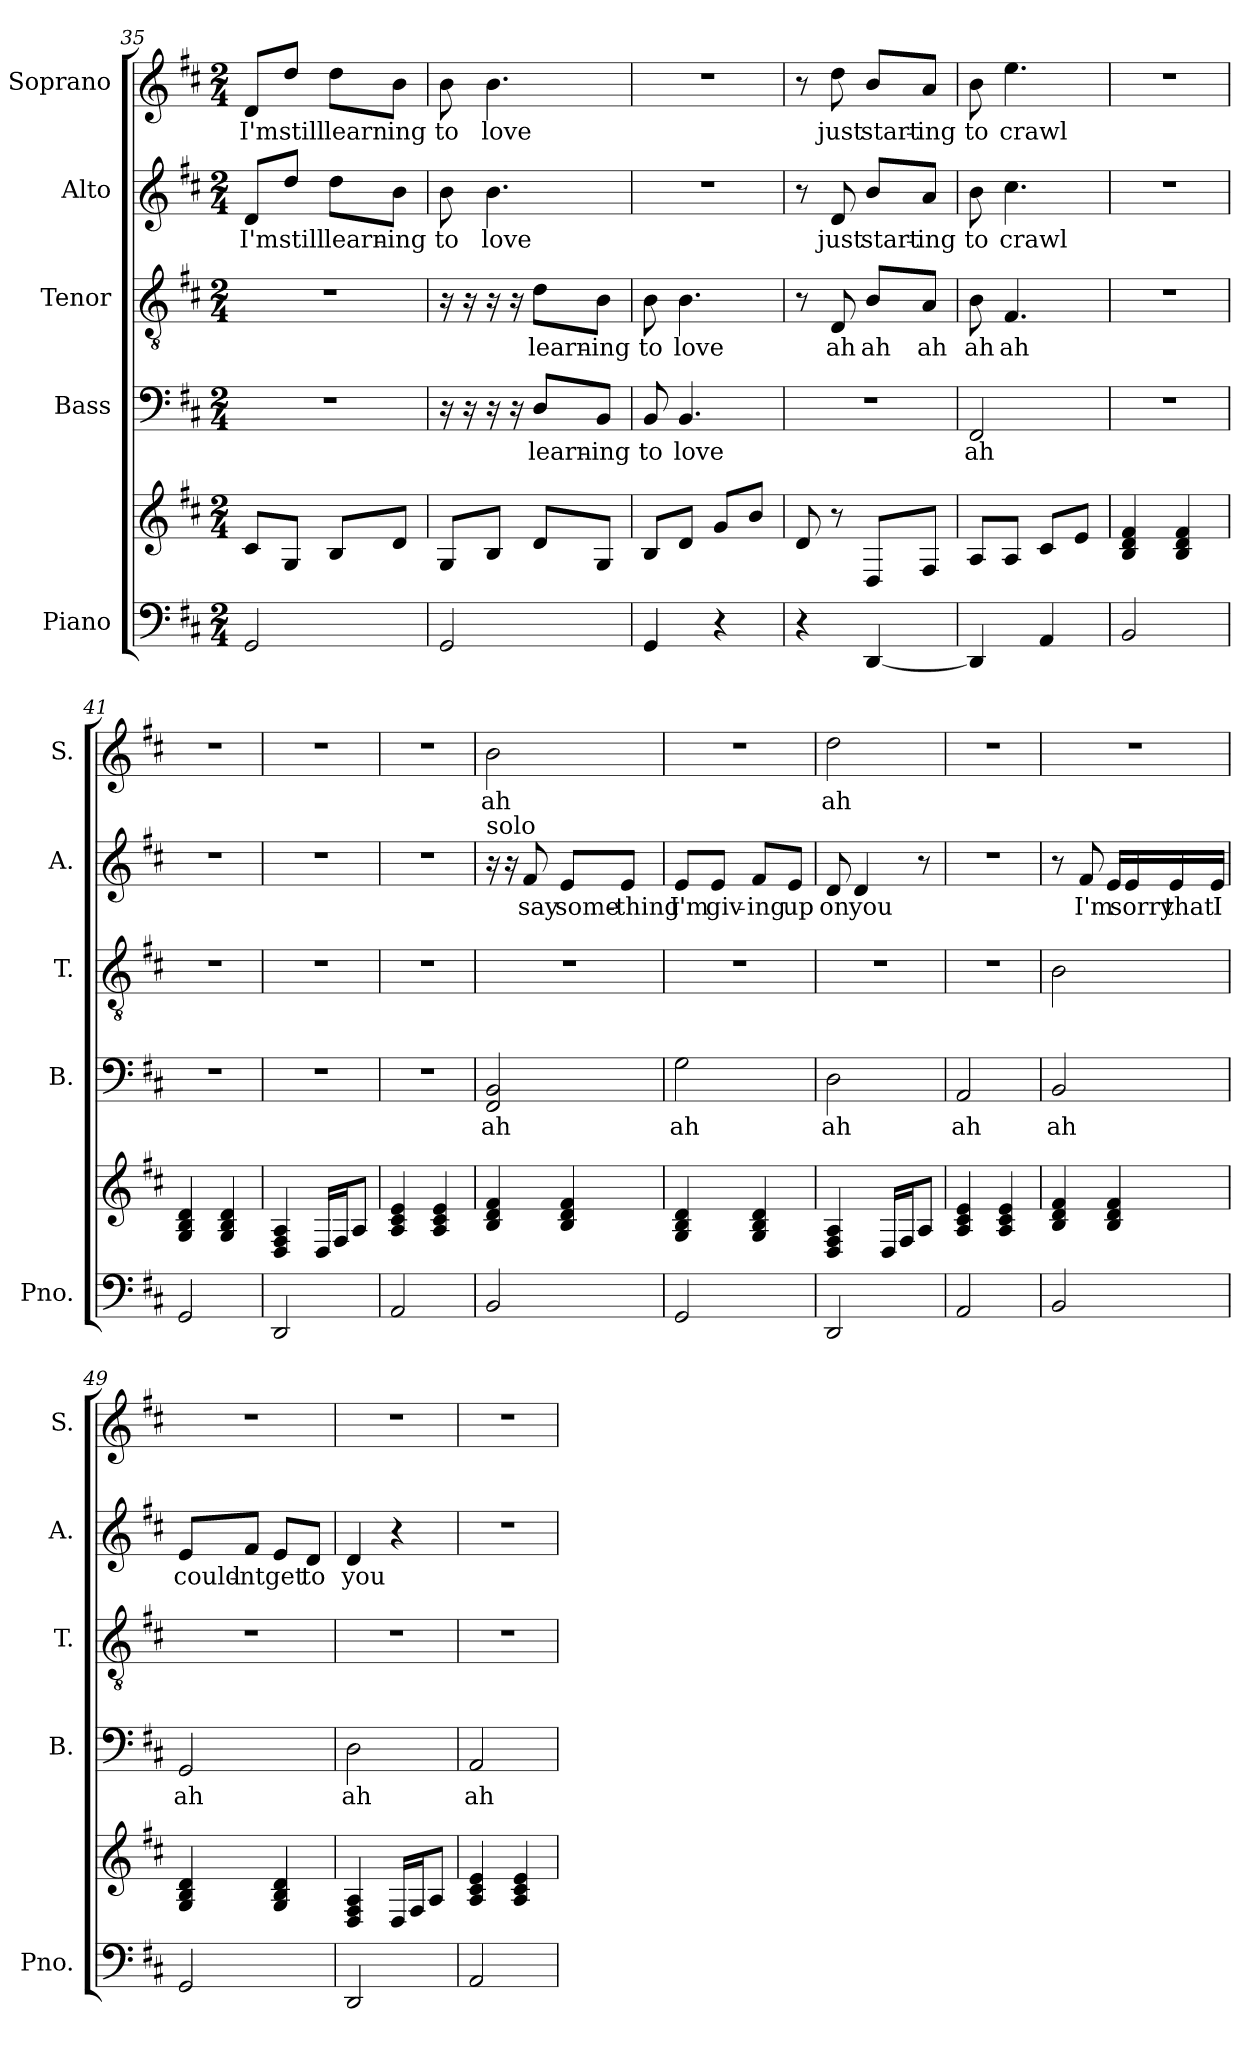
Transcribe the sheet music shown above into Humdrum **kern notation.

**kern	**kern	**kern	**text	**kern	**text	**kern	**text	**kern	**text
*part5	*part5	*part4	*part4	*part3	*part3	*part2	*part2	*part1	*part1
*staff6	*staff5	*staff4	*staff4	*staff3	*staff3	*staff2	*staff2	*staff1	*staff1
*I"Piano	*	*I"Bass	*	*I"Tenor	*	*I"Alto	*	*I"Soprano	*
*I'Pno.	*	*I'B.	*	*I'T.	*	*I'A.	*	*I'S.	*
!!LO:LB:g=z
*clefF4	*clefG2	*clefF4	*	*clefGv2	*	*clefG2	*	*clefG2	*
*k[f#c#]	*k[f#c#]	*k[f#c#]	*	*k[f#c#]	*	*k[f#c#]	*	*k[f#c#]	*
*M2/4	*M2/4	*M2/4	*	*M2/4	*	*M2/4	*	*M2/4	*
=35	=35	=35	=35	=35	=35	=35	=35	=35	=35
!	!	!	!	!	!	!	!LO:LY:b	!	!LO:LY:b
2GG/	8c#/L	2r	.	2r	.	8d/L	I'm	8d/L	I'm
!	!	!	!	!	!	!	!LO:LY:b	!	!LO:LY:b
.	8G/J	.	.	.	.	8dd/J	still	8dd/J	still
!	!	!	!	!	!	!	!LO:LY:b	!	!LO:LY:b
.	8B/L	.	.	.	.	8dd\L	learn-	8dd\L	learn
!	!	!	!	!	!	!	!LO:LY:b	!	!LO:LY:b
.	8d/J	.	.	.	.	8b\J	-ing	8b\J	ing
=36	=36	=36	=36	=36	=36	=36	=36	=36	=36
!	!	!	!	!	!	!	!LO:LY:b	!	!LO:LY:b
2GG/	8G/L	16r	.	16r	.	8b\	to	8b\	to
.	.	16r	.	16r	.	.	.	.	.
!	!	!	!	!	!	!	!LO:LY:b	!	!LO:LY:b
.	8B/J	16r	.	16r	.	4.b\	love	4.b\	love
.	.	16r	.	16r	.	.	.	.	.
!	!	!	!LO:LY:b	!	!LO:LY:b	!	!	!	!
.	8d/L	8D/L	learn-	8d\L	learn-	.	.	.	.
!	!	!	!LO:LY:b	!	!LO:LY:b	!	!	!	!
.	8G/J	8BB/J	-ing	8B\J	-ing	.	.	.	.
=37	=37	=37	=37	=37	=37	=37	=37	=37	=37
!	!	!	!LO:LY:b	!	!LO:LY:b	!	!	!	!
4GG/	8B/L	8BB/	to	8B\	to	2r	.	2r	.
!	!	!	!LO:LY:b	!	!LO:LY:b	!	!	!	!
.	8d/J	4.BB/	love	4.B\	love	.	.	.	.
4r	8g/L	.	.	.	.	.	.	.	.
.	8b/J	.	.	.	.	.	.	.	.
=38	=38	=38	=38	=38	=38	=38	=38	=38	=38
4r	8d/	2r	.	8r	.	8r	.	8r	.
!	!	!	!	!	!LO:LY:b	!	!LO:LY:b	!	!LO:LY:b
.	8r	.	.	8D/	ah	8d/	just	8dd\	just
!	!	!	!	!	!LO:LY:b	!	!LO:LY:b	!	!LO:LY:b
[4DD/	8D/L	.	.	8B/L	ah	8b/L	start-	8b/L	start-
!	!	!	!	!	!LO:LY:b	!	!LO:LY:b	!	!LO:LY:b
.	8F#/J	.	.	8A/J	ah	8a/J	-ing	8a/J	-ing
=39	=39	=39	=39	=39	=39	=39	=39	=39	=39
!	!	!	!LO:LY:b	!	!LO:LY:b	!	!LO:LY:b	!	!LO:LY:b
4DD/]	8A/L	2FF#/	ah	8B\	ah	8b\	to	8b\	to
!	!	!	!	!	!LO:LY:b	!	!LO:LY:b	!	!LO:LY:b
.	8A/J	.	.	4.F#/	ah	4.cc#\	crawl	4.ee\	crawl
4AA/	8c#/L	.	.	.	.	.	.	.	.
.	8e/J	.	.	.	.	.	.	.	.
=40	=40	=40	=40	=40	=40	=40	=40	=40	=40
2BB/	4B/ 4d/ 4f#/	2r	.	2r	.	2r	.	2r	.
.	4B/ 4d/ 4f#/	.	.	.	.	.	.	.	.
=41	=41	=41	=41	=41	=41	=41	=41	=41	=41
2GG/	4G/ 4B/ 4d/	2r	.	2r	.	2r	.	2r	.
.	4G/ 4B/ 4d/	.	.	.	.	.	.	.	.
!!LO:PB:g=z
=42	=42	=42	=42	=42	=42	=42	=42	=42	=42
2DD/	4D/ 4F#/ 4A/	2r	.	2r	.	2r	.	2r	.
.	16D/LL	.	.	.	.	.	.	.	.
.	16F#/J	.	.	.	.	.	.	.	.
.	8A/J	.	.	.	.	.	.	.	.
=43	=43	=43	=43	=43	=43	=43	=43	=43	=43
2AA/	4A/ 4c#/ 4e/	2r	.	2r	.	2r	.	2r	.
.	4A/ 4c#/ 4e/	.	.	.	.	.	.	.	.
=44	=44	=44	=44	=44	=44	=44	=44	=44	=44
!	!	!	!	!	!	!LO:TX:a:t=solo	!	!	!
!	!	!	!LO:LY:b	!	!	!	!	!	!LO:LY:b
2BB/	4B/ 4d/ 4f#/	2FF#/ 2BB/	ah	2r	.	16r	.	2b\	ah
.	.	.	.	.	.	16r	.	.	.
!	!	!	!	!	!	!	!LO:LY:b	!	!
.	.	.	.	.	.	8f#/	say	.	.
!	!	!	!	!	!	!	!LO:LY:b	!	!
.	4B/ 4d/ 4f#/	.	.	.	.	8e/L	some-	.	.
!	!	!	!	!	!	!	!LO:LY:b	!	!
.	.	.	.	.	.	8e/J	-thing	.	.
=45	=45	=45	=45	=45	=45	=45	=45	=45	=45
!	!	!	!LO:LY:b	!	!	!	!LO:LY:b	!	!
2GG/	4G/ 4B/ 4d/	2G\	ah	2r	.	8e/L	I'm	2r	.
!	!	!	!	!	!	!	!LO:LY:b	!	!
.	.	.	.	.	.	8e/J	giv-	.	.
!	!	!	!	!	!	!	!LO:LY:b	!	!
.	4G/ 4B/ 4d/	.	.	.	.	8f#/L	-ing	.	.
!	!	!	!	!	!	!	!LO:LY:b	!	!
.	.	.	.	.	.	8e/J	up	.	.
=46	=46	=46	=46	=46	=46	=46	=46	=46	=46
!	!	!	!LO:LY:b	!	!	!	!LO:LY:b	!	!LO:LY:b
2DD/	4D/ 4F#/ 4A/	2D\	ah	2r	.	8d/	on	2dd\	ah
!	!	!	!	!	!	!	!LO:LY:b	!	!
.	.	.	.	.	.	4d/	you	.	.
.	16D/LL	.	.	.	.	.	.	.	.
.	16F#/J	.	.	.	.	.	.	.	.
.	8A/J	.	.	.	.	8r	.	.	.
=47	=47	=47	=47	=47	=47	=47	=47	=47	=47
!	!	!	!LO:LY:b	!	!	!	!	!	!
2AA/	4A/ 4c#/ 4e/	2AA/	ah	2r	.	2r	.	2r	.
.	4A/ 4c#/ 4e/	.	.	.	.	.	.	.	.
=48	=48	=48	=48	=48	=48	=48	=48	=48	=48
!	!	!	!LO:LY:b	!	!	!	!	!	!
2BB/	4B/ 4d/ 4f#/	2BB/	ah	2B\	.	8r	.	2r	.
!	!	!	!	!	!	!	!LO:LY:b	!	!
.	.	.	.	.	.	8f#/	I'm	.	.
.	4B/ 4d/ 4f#/	.	.	.	.	16e/LL	.	.	.
!	!	!	!	!	!	!	!LO:LY:b	!	!
.	.	.	.	.	.	16e/	sorry	.	.
!	!	!	!	!	!	!	!LO:LY:b	!	!
.	.	.	.	.	.	16e/	that	.	.
!	!	!	!	!	!	!	!LO:LY:b	!	!
.	.	.	.	.	.	16e/JJ	I	.	.
!!LO:LB:g=z
=49	=49	=49	=49	=49	=49	=49	=49	=49	=49
!	!	!	!LO:LY:b	!	!	!	!LO:LY:b	!	!
2GG/	4G/ 4B/ 4d/	2GG/	ah	2r	.	8e/L	could-	2r	.
!	!	!	!	!	!	!	!LO:LY:b	!	!
.	.	.	.	.	.	8f#/J	-nt	.	.
!	!	!	!	!	!	!	!LO:LY:b	!	!
.	4G/ 4B/ 4d/	.	.	.	.	8e/L	get	.	.
!	!	!	!	!	!	!	!LO:LY:b	!	!
.	.	.	.	.	.	8d/J	to	.	.
=50	=50	=50	=50	=50	=50	=50	=50	=50	=50
!	!	!	!LO:LY:b	!	!	!	!LO:LY:b	!	!
2DD/	4D/ 4F#/ 4A/	2D\	ah	2r	.	4d/	you	2r	.
.	16D/LL	.	.	.	.	4r	.	.	.
.	16F#/J	.	.	.	.	.	.	.	.
.	8A/J	.	.	.	.	.	.	.	.
=51	=51	=51	=51	=51	=51	=51	=51	=51	=51
!	!	!	!LO:LY:b	!	!	!	!	!	!
2AA/	4A/ 4c#/ 4e/	2AA/	ah	2r	.	2r	.	2r	.
.	4A/ 4c#/ 4e/	.	.	.	.	.	.	.	.
=	=	=	=	=	=	=	=	=	=
*-	*-	*-	*-	*-	*-	*-	*-	*-	*-
